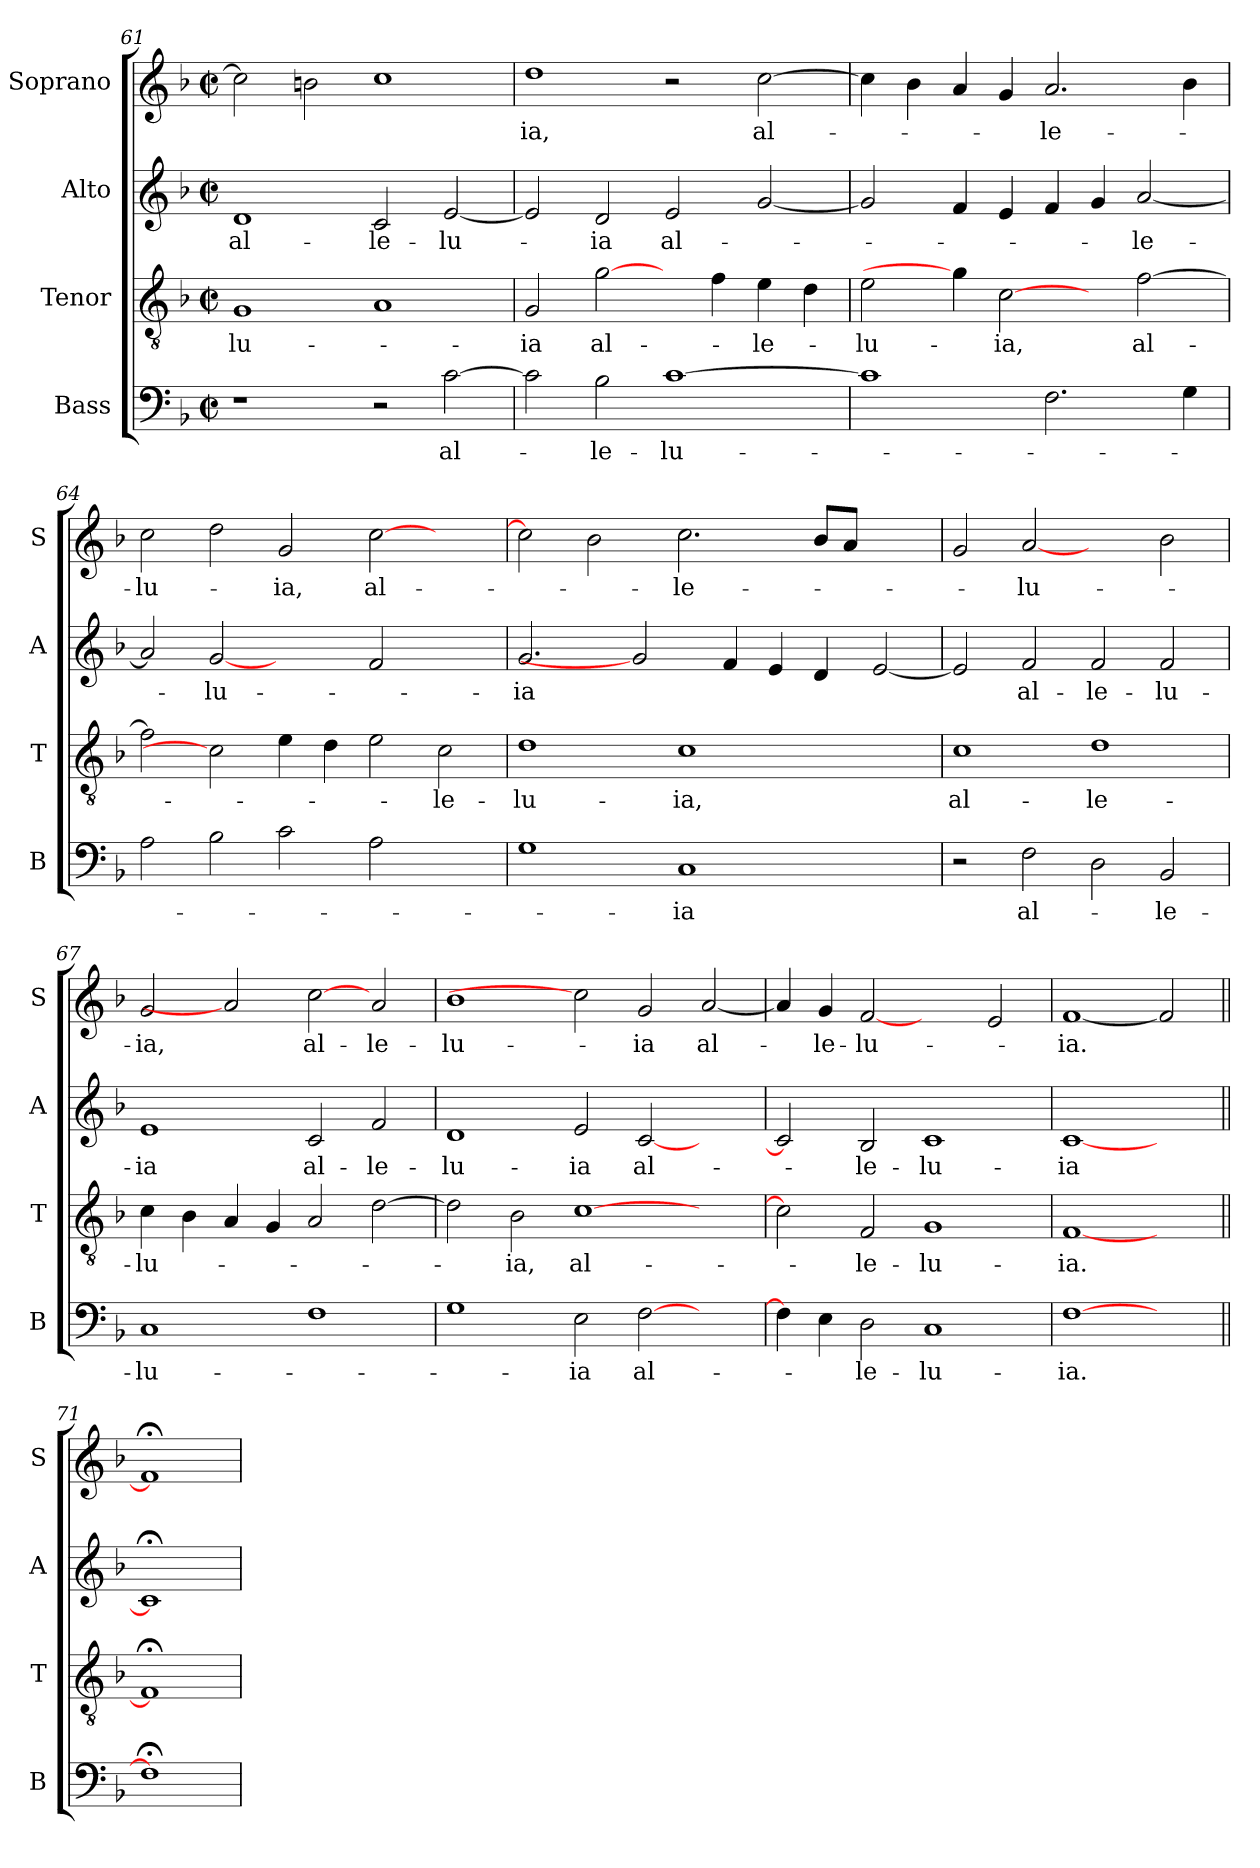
**kern	**text	**kern	**text	**kern	**text	**kern	**text
*part4	*part4	*part3	*part3	*part2	*part2	*part1	*part1
*staff4	*staff4	*staff3	*staff3	*staff2	*staff2	*staff1	*staff1
*I"Bass	*	*I"Tenor	*	*I"Alto	*	*I"Soprano	*
*I'B	*	*I'T	*	*I'A	*	*I'S	*
!!LO:PB:g=z
*clefF4	*	*clefGv2	*	*clefG2	*	*clefG2	*
*k[b-]	*	*k[b-]	*	*k[b-]	*	*k[b-]	*
*F:	*	*F:	*	*F:	*	*F:	*
*M2/2	*	*M2/2	*	*M2/2	*	*M2/2	*
*met(c|)	*	*met(c|)	*	*met(c|)	*	*met(c|)	*
=61	=61	=61	=61	=61	=61	=61	=61
!	!	!	!LO:LY:b	!	!LO:LY:b	!	!
1r	.	1G	-lu-	1d	al-	2cc\]	.
.	.	.	.	.	.	2bn\	.
!	!	!	!	!	!LO:LY:b	!	!
2r	.	1A	.	2c/	-le-	1cc	.
!	!LO:LY:b	!	!	!	!LO:LY:b	!	!
[2c\	al-	.	.	[2e/	-lu-	.	.
=62	=62	=62	=62	=62	=62	=62	=62
!	!	!	!LO:LY:b	!	!	!	!LO:LY:b
2c\]	.	2G/	-ia	2e/]	.	1dd	-ia,
!	!LO:LY:b	!	!LO:LY:b	!	!LO:LY:b	!	!
2B-\	-le-	[2g\	al-	2d/	-ia	.	.
!	!LO:LY:b	!	!	!	!LO:LY:b	!	!
[1c	-lu-	4ryy	.	2e/	al-	2r	.
.	.	4f\	.	.	.	.	.
!	!	!	!LO:LY:b	!	!	!	!LO:LY:b
.	.	4e\	-le-	[2g/	.	[2cc\	al-
.	.	4d\	.	.	.	.	.
=63	=63	=63	=63	=63	=63	=63	=63
!	!	!	!LO:LY:b	!	!	!	!
1c]	.	2e\	-lu-	2g/]	.	4cc\]	.
.	.	.	.	.	.	4b-\	.
.	.	4g\]	.	4f/	.	4a/	.
!	!	!	!LO:LY:b	!	!	!	!
.	.	[2c	-ia,	4e/	.	4g/	.
!	!	!	!	!	!	!	!LO:LY:b
2.F\	.	.	.	4f/	.	2.a/	-le-
.	.	4ryy	.	4g/	.	.	.
!	!	!	!LO:LY:b	!	!LO:LY:b	!	!
.	.	[2f\	al-	[2a/	-le-	.	.
4G\	.	.	.	.	.	4b-\	.
=64	=64	=64	=64	=64	=64	=64	=64
!	!	!	!	!	!	!	!LO:LY:b
2A\	.	2f\]	.	2a/]	.	2cc\	-lu-
!	!	!	!	!	!LO:LY:b	!	!
2B-\	.	2c]	.	[2g	-lu-	2dd\	.
!	!	!	!	!	!	!	!LO:LY:b
2c\	.	4e\	.	2ryy	.	2g/	-ia,
.	.	4d\	.	.	.	.	.
!	!	!	!	!	!	!	!LO:LY:b
2A\	.	2e\	.	2f/	.	[2cc\	al-
!	!	!	!LO:LY:b	!	!	!	!
2ryy	.	2c\	-le-	2ryy	.	2ryy	.
=65	=65	=65	=65	=65	=65	=65	=65
!	!	!	!LO:LY:b	!	!LO:LY:b	!	!
1G	.	1d	-lu-	2.g/	-ia	2cc\]	.
.	.	.	.	.	.	2b-\	.
.	.	.	.	2g]	.	.	.
!	!LO:LY:b	!	!LO:LY:b	!	!	!	!LO:LY:b
1C	-ia	1c	-ia,	.	.	2.cc\	-le-
.	.	.	.	4f/	.	.	.
.	.	.	.	4e/	.	.	.
.	.	.	.	4d/	.	8b-/L	.
.	.	.	.	.	.	8a/J	.
2ryy	.	2ryy	.	[2e/	.	2ryy	.
!!LO:LB:g=z
=66	=66	=66	=66	=66	=66	=66	=66
!	!	!	!LO:LY:b	!	!	!	!
2r	.	1c	al-	2e/]	.	2g/	.
!	!LO:LY:b	!	!	!	!LO:LY:b	!	!LO:LY:b
2F\	al-	.	.	2f/	al-	[2a	-lu-
!	!	!	!LO:LY:b	!	!LO:LY:b	!	!
2D\	.	1d	-le-	2f/	-le-	2ryy	.
!	!LO:LY:b	!	!	!	!LO:LY:b	!	!
2BB-/	-le-	.	.	2f/	-lu-	2b-\	.
=67	=67	=67	=67	=67	=67	=67	=67
!	!LO:LY:b	!	!LO:LY:b	!	!LO:LY:b	!	!LO:LY:b
1C	-lu-	4c\	-lu-	1e	-ia	2g/	-ia,
.	.	4B-\	.	.	.	.	.
.	.	4A/	.	.	.	2a]	.
.	.	4G/	.	.	.	.	.
!	!	!	!	!	!LO:LY:b	!	!LO:LY:b
1F	.	2A/	.	2c/	al-	[2cc	al-
!	!	!	!	!	!LO:LY:b	!	!LO:LY:b
.	.	[2d\	.	2f/	-le-	2a/	-le-
=68	=68	=68	=68	=68	=68	=68	=68
!	!	!	!	!	!LO:LY:b	!	!LO:LY:b
1G	.	2d\]	.	1d	-lu-	1b-	-lu-
!	!	!	!LO:LY:b	!	!	!	!
.	.	2B-\	-ia,	.	.	.	.
!	!LO:LY:b	!	!LO:LY:b	!	!LO:LY:b	!	!
2E\	-ia	[1c	al-	2e/	-ia	2cc]	.
!	!LO:LY:b	!	!	!	!LO:LY:b	!	!LO:LY:b
[2F\	al-	.	.	[2c/	al-	2g/	-ia
!	!	!	!	!	!	!	!LO:LY:b
2ryy	.	2ryy	.	2ryy	.	[2a/	al-
=69	=69	=69	=69	=69	=69	=69	=69
4F\]	.	2c\]	.	2c/]	.	4a/]	.
!	!	!	!	!	!	!	!LO:LY:b
4E\	.	.	.	.	.	4g/	-le-
!	!LO:LY:b	!	!LO:LY:b	!	!LO:LY:b	!	!LO:LY:b
2D\	-le-	2F/	-le-	2B-/	-le-	[2f	-lu-
!	!LO:LY:b	!	!LO:LY:b	!	!LO:LY:b	!	!
1C	-lu-	1G	-lu-	1c	-lu-	2ryy	.
.	.	.	.	.	.	2e/	.
=70	=70	=70	=70	=70	=70	=70	=70
!	!LO:LY:b	!	!LO:LY:b	!	!LO:LY:b	!	!LO:LY:b
[1F	-ia.	[1F	-ia.	[1c	-ia	[1f	-ia.
2ryy	.	2ryy	.	2ryy	.	2f]	.
=71||	=71||	=71||	=71||	=71||	=71||	=71||	=71||
1F;<]	.	1F;<]	.	1c;<]	.	1f;<]	.
=	=	=	=	=	=	=	=
*-	*-	*-	*-	*-	*-	*-	*-
